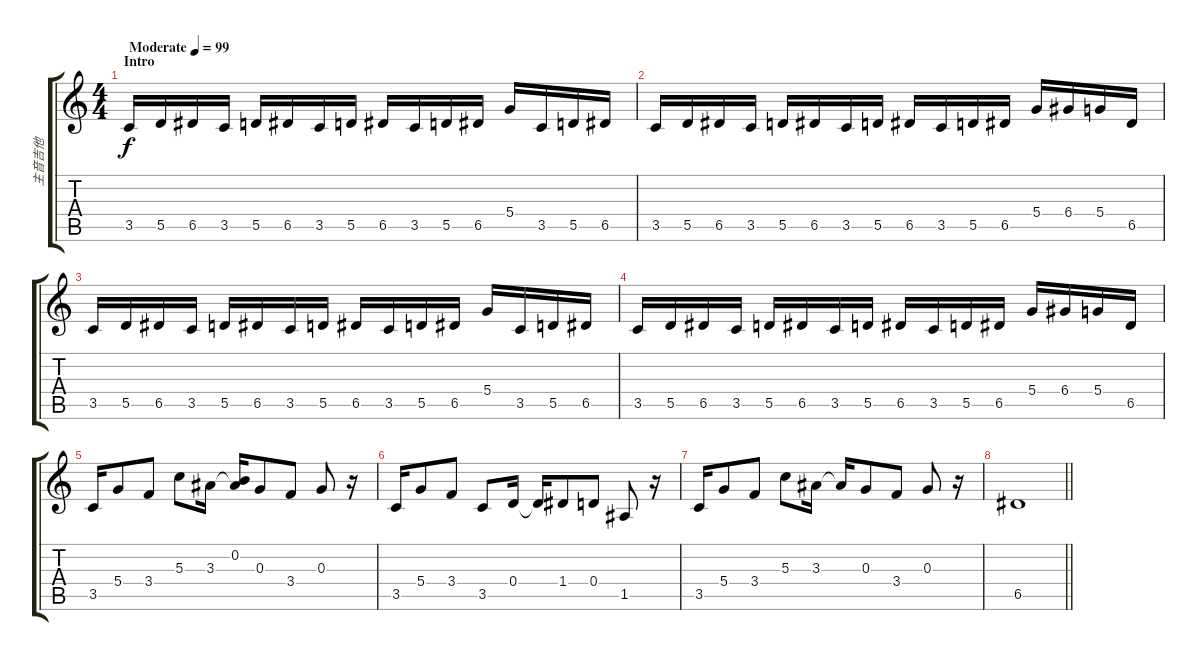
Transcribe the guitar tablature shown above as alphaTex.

\track ("主音吉他" "主音吉他") {instrument overdrivenguitar}
\staff {score tabs}
\tuning (E4 B3 G3 D3 A2 E2) {hide}
\ts (4 4)
\section ("" "Intro")
\tempo (99 "Moderate")
\clef g2
\ks c
3.5.16{dy f instrument overdrivenguitar} 5.5.16 6.5.16 3.5.16 5.5.16 6.5.16 3.5.16 5.5.16 6.5.16 3.5.16 5.5.16 6.5.16 5.4.16 3.5.16 5.5.16 6.5.16 |
3.5.16 5.5.16 6.5.16 3.5.16 5.5.16 6.5.16 3.5.16 5.5.16 6.5.16 3.5.16 5.5.16 6.5.16 5.4.16 6.4.16 5.4.16 6.5.16 |
3.5.16 5.5.16 6.5.16 3.5.16 5.5.16 6.5.16 3.5.16 5.5.16 6.5.16 3.5.16 5.5.16 6.5.16 5.4.16 3.5.16 5.5.16 6.5.16 |
3.5.16 5.5.16 6.5.16 3.5.16 5.5.16 6.5.16 3.5.16 5.5.16 6.5.16 3.5.16 5.5.16 6.5.16 5.4.16 6.4.16 5.4.16 6.5.16 |
3.5.16 5.4.8 3.4.8 5.3.8 3.3.16 (0.2 3.3{t}).16 0.3.8 3.4.8 0.3.8 r.16 |
3.5.16 5.4.8 3.4.8 3.5.8 0.4.16 0.4{t}.16 1.4.8 0.4.8 1.5.8 r.16 |
3.5.16 5.4.8 3.4.8 5.3.8 3.3.16 3.3{t}.16 0.3.8 3.4.8 0.3.8 r.16 |
\barLineRight lightlight
6.5.1
